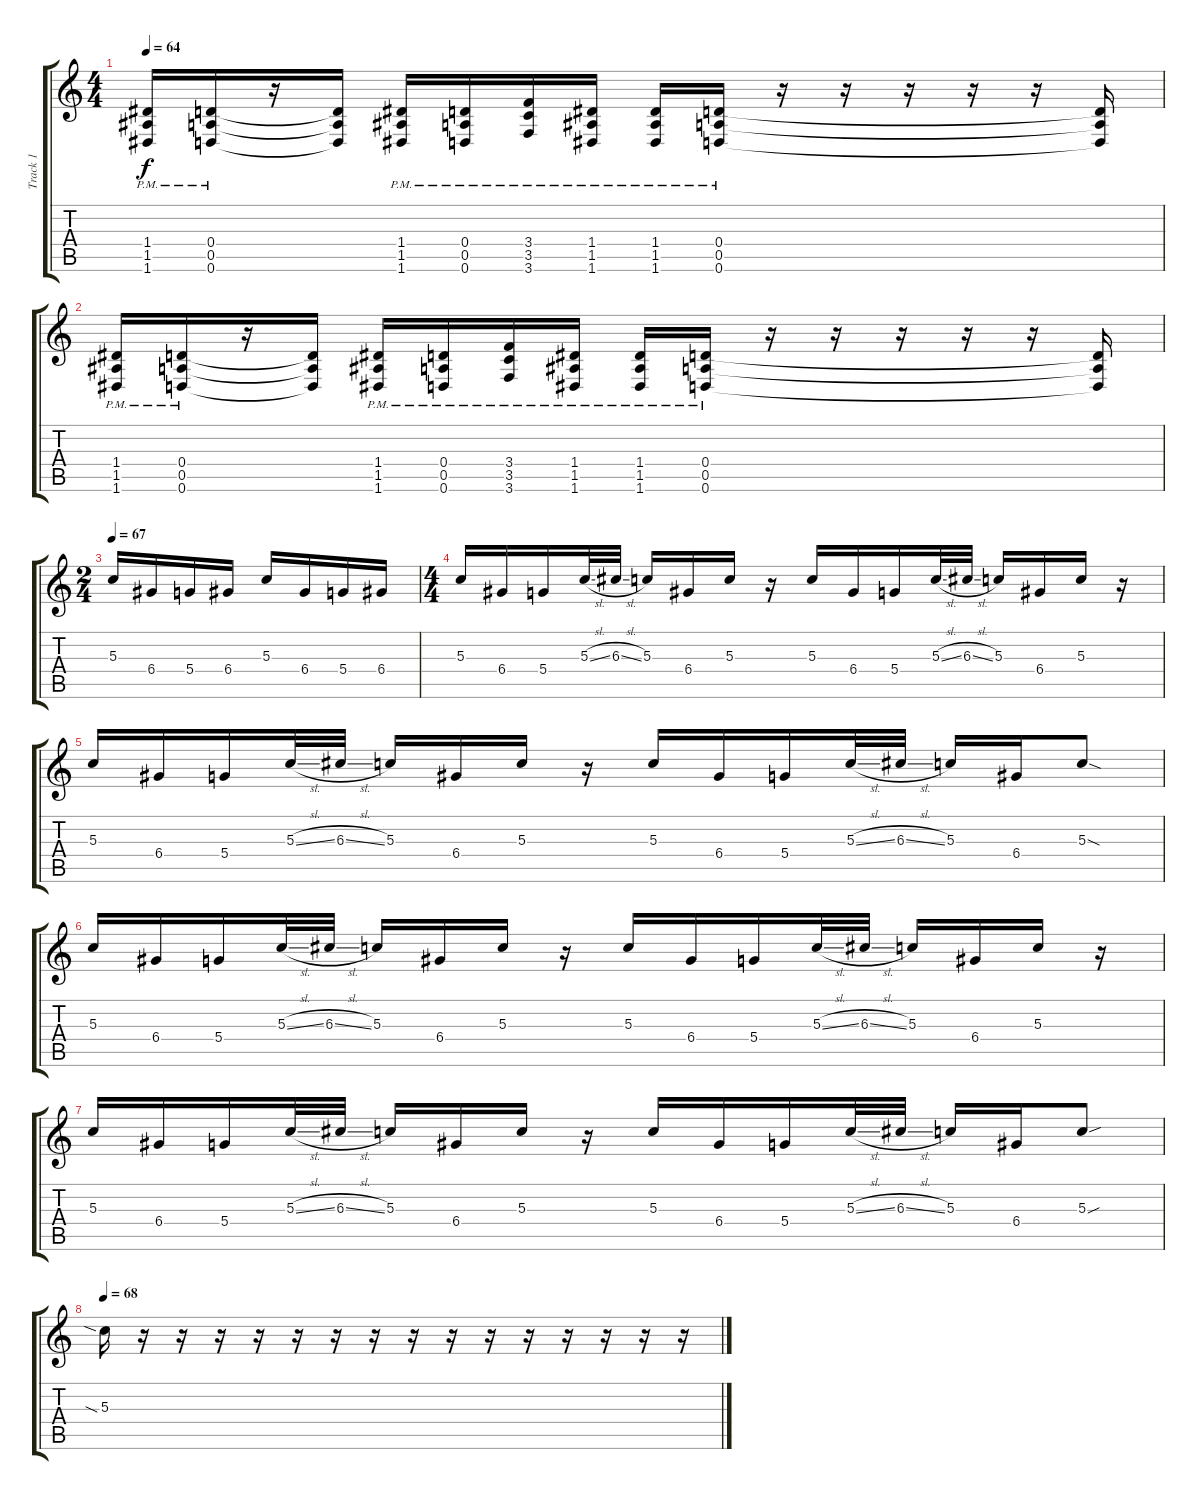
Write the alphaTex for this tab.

\track ("Track 1" "Track 1") {instrument overdrivenguitar}
\staff {score tabs}
\tuning (E4 B3 G3 D3 A2 D2) {hide}
\ts (4 4)
\tempo 64
\clef g2
\ks c
(1.4{pm} 1.5{pm} 1.6{pm}).16{dy f} (0.4{pm} 0.5{pm} 0.6{pm}).16 r.16 (0.4{t} 0.5{t} 0.6{t}).16 (1.4{pm} 1.5{pm} 1.6{pm}).16 (0.4{pm} 0.5{pm} 0.6{pm}).16 (3.4{pm} 3.5{pm} 3.6{pm}).16 (1.4{pm} 1.5{pm} 1.6{pm}).16 (1.4{pm} 1.5{pm} 1.6{pm}).16 (0.4{pm} 0.5{pm} 0.6{pm}).16 r.16 r.16 r.16 r.16 r.16 (0.4{t} 0.5{t} 0.6{t}).16 |
(1.4{pm} 1.5{pm} 1.6{pm}).16 (0.4{pm} 0.5{pm} 0.6{pm}).16 r.16 (0.4{t} 0.5{t} 0.6{t}).16 (1.4{pm} 1.5{pm} 1.6{pm}).16 (0.4{pm} 0.5{pm} 0.6{pm}).16 (3.4{pm} 3.5{pm} 3.6{pm}).16 (1.4{pm} 1.5{pm} 1.6{pm}).16 (1.4{pm} 1.5{pm} 1.6{pm}).16 (0.4{pm} 0.5{pm} 0.6{pm}).16 r.16 r.16 r.16 r.16 r.16 (0.4{t} 0.5{t} 0.6{t}).16 |
\ts (2 4)
\tempo 67
5.3.16 6.4.16 5.4.16 6.4.16 5.3.16 6.4.16 5.4.16 6.4.16 |
\ts (4 4)
5.3.16 6.4.16 5.4.16 5.3{sl}.32 6.3{sl}.32 5.3.16 6.4.16 5.3.16 r.16 5.3.16 6.4.16 5.4.16 5.3{sl}.32 6.3{sl}.32 5.3.16 6.4.16 5.3.16 r.16 |
5.3.16 6.4.16 5.4.16 5.3{sl}.32 6.3{sl}.32 5.3.16 6.4.16 5.3.16 r.16 5.3.16 6.4.16 5.4.16 5.3{sl}.32 6.3{sl}.32 5.3.16 6.4.16 5.3{sod}.8 |
5.3.16 6.4.16 5.4.16 5.3{sl}.32 6.3{sl}.32 5.3.16 6.4.16 5.3.16 r.16 5.3.16 6.4.16 5.4.16 5.3{sl}.32 6.3{sl}.32 5.3.16 6.4.16 5.3.16 r.16 |
5.3.16 6.4.16 5.4.16 5.3{sl}.32 6.3{sl}.32 5.3.16 6.4.16 5.3.16 r.16 5.3.16 6.4.16 5.4.16 5.3{sl}.32 6.3{sl}.32 5.3.16 6.4.16 5.3{sou}.8 |
\tempo 68
5.3{sia}.16 r.16 r.16 r.16 r.16 r.16 r.16 r.16 r.16 r.16 r.16 r.16 r.16 r.16 r.16 r.16
